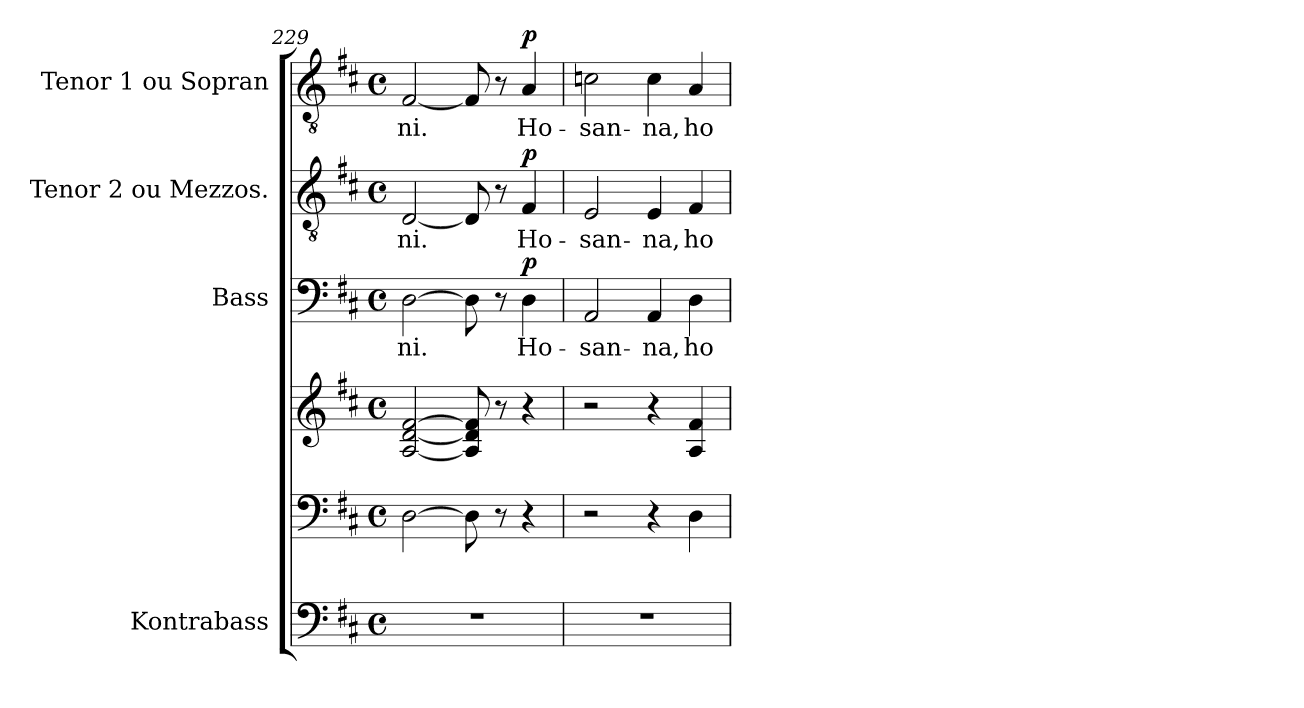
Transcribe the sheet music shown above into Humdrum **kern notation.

**kern	**kern	**kern	**kern	**text	**dynam	**kern	**text	**dynam	**kern	**text	**dynam
*part5	*part4	*part4	*part3	*part3	*part3	*part2	*part2	*part2	*part1	*part1	*part1
*staff6	*staff5	*staff4	*staff3	*staff3	*staff3	*staff2	*staff2	*staff2	*staff1	*staff1	*staff1
*I"Kontrabass	*	*	*I"Bass	*	*	*I"Tenor 2 ou Mezzos.	*	*	*I"Tenor 1 ou Sopran	*	*
*I'Kb.	*	*	*	*	*	*	*	*	*	*	*
*clefF4	*clefF4	*clefG2	*clefF4	*	*	*clefGv2	*	*	*clefGv2	*	*
*ITrd7c12	*	*	*	*	*	*	*	*	*	*	*
*k[f#c#]	*k[f#c#]	*k[f#c#]	*k[f#c#]	*	*	*k[f#c#]	*	*	*k[f#c#]	*	*
*D:	*D:	*D:	*D:	*	*	*D:	*	*	*D:	*	*
*M4/4	*M4/4	*M4/4	*M4/4	*	*	*M4/4	*	*	*M4/4	*	*
*met(c)	*met(c)	*met(c)	*met(c)	*	*	*met(c)	*	*	*met(c)	*	*
=229	=229	=229	=229	=229	=229	=229	=229	=229	=229	=229	=229
!	!	!	!	!LO:LY:b	!	!	!LO:LY:b	!	!	!LO:LY:b	!
1r	[2D\	[2A/ [2d/ [2f#/	[2D\	-ni.	.	[2D/	-ni.	.	[2F#/	-ni.	.
.	8D\]	8A/] 8d/] 8f#/]	8D\]	.	.	8D/]	.	.	8F#/]	.	.
.	8r	8r	8r	.	.	8r	.	.	8r	.	.
!	!	!	!	!LO:LY:b	!LO:DY:a	!	!LO:LY:b	!LO:DY:a	!	!LO:LY:b	!LO:DY:a
.	4r	4r	4D\	Ho-	p	4F#/	Ho-	p	4A/	Ho-	p
=230	=230	=230	=230	=230	=230	=230	=230	=230	=230	=230	=230
!	!	!	!	!LO:LY:b	!	!	!LO:LY:b	!	!	!LO:LY:b	!
1r	2r	2r	2AA/	-san-	.	2E/	-san-	.	2cn\	-san-	.
!	!	!	!	!LO:LY:b	!	!	!LO:LY:b	!	!	!LO:LY:b	!
.	4r	4r	4AA/	-na,	.	4E/	-na,	.	4c\	-na,	.
!	!	!	!	!LO:LY:b	!	!	!LO:LY:b	!	!	!LO:LY:b	!
.	4D\	4A/ 4f#/	4D\	ho-	.	4F#/	ho-	.	4A/	ho-	.
=	=	=	=	=	=	=	=	=	=	=	=
*-	*-	*-	*-	*-	*-	*-	*-	*-	*-	*-	*-
